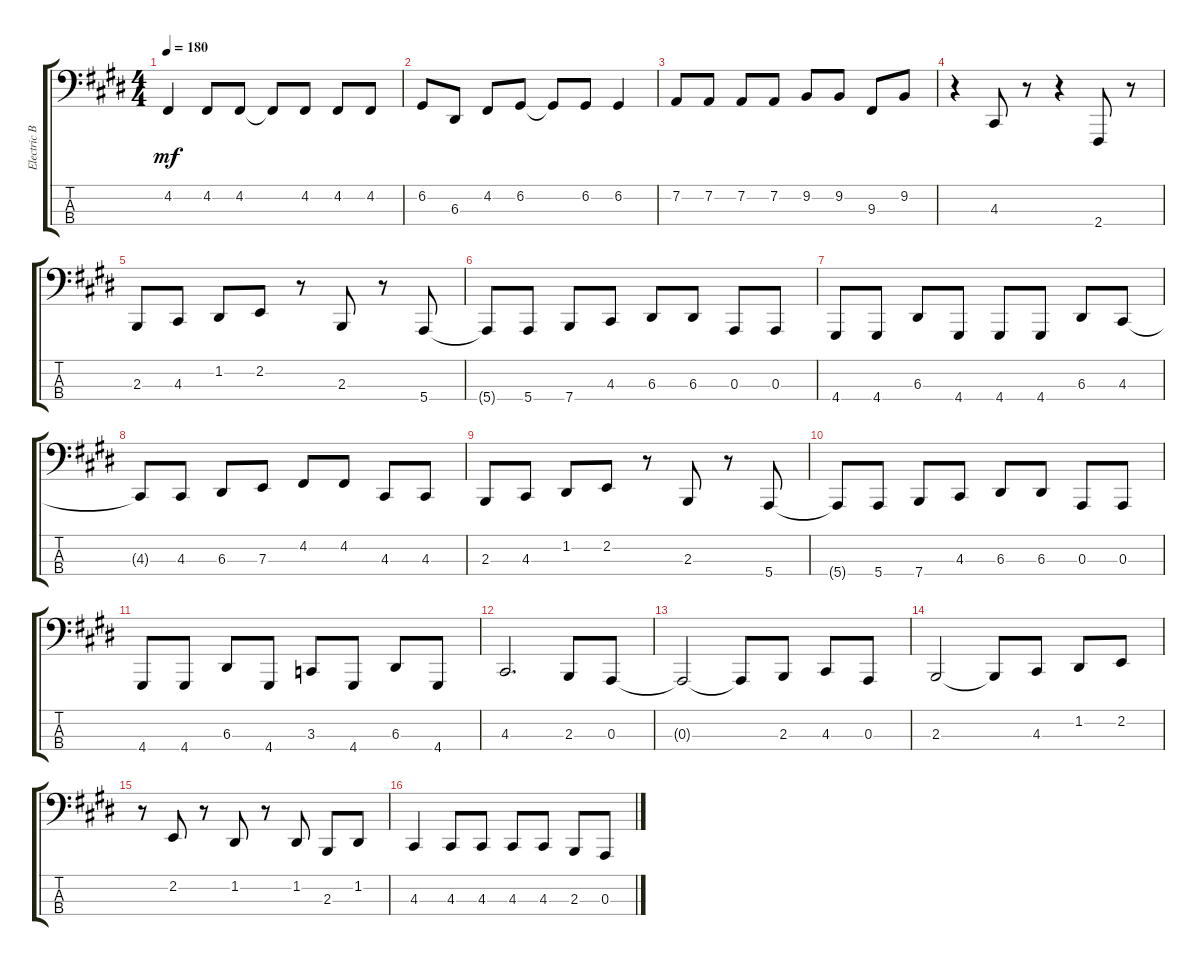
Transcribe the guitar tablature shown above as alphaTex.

\track ("Electric Bass" "Electric B") {instrument violin}
\staff {score tabs}
\tuning (G2 D2 A1 E1) {hide}
\ts (4 4)
\tempo 180
\clef f4
\ks e
4.2.4{dy mf} 4.2.8 4.2.8 4.2{t}.8 4.2.8 4.2.8 4.2.8 |
6.2.8 6.3.8 4.2.8 6.2.8 6.2{t}.8 6.2.8 6.2.4 |
7.2.8 7.2.8 7.2.8 7.2.8 9.2.8 9.2.8 9.3.8 9.2.8 |
r.4 4.3.8 r.8 r.4 2.4.8 r.8 |
2.3.8 4.3.8 1.2.8 2.2.8 r.8 2.3.8 r.8 5.4.8 |
5.4{t}.8 5.4.8 7.4.8 4.3.8 6.3.8 6.3.8 0.3.8 0.3.8 |
4.4.8 4.4.8 6.3.8 4.4.8 4.4.8 4.4.8 6.3.8 4.3.8 |
4.3{t}.8 4.3.8 6.3.8 7.3.8 4.2.8 4.2.8 4.3.8 4.3.8 |
2.3.8 4.3.8 1.2.8 2.2.8 r.8 2.3.8 r.8 5.4.8 |
5.4{t}.8 5.4.8 7.4.8 4.3.8 6.3.8 6.3.8 0.3.8 0.3.8 |
4.4.8 4.4.8 6.3.8 4.4.8 3.3.8 4.4.8 6.3.8 4.4.8 |
4.3.2{d} 2.3.8 0.3.8 |
0.3{t}.2 0.3{t}.8 2.3.8 4.3.8 0.3.8 |
2.3.2 2.3{t}.8 4.3.8 1.2.8 2.2.8 |
r.8 2.2.8 r.8 1.2.8 r.8 1.2.8 2.3.8 1.2.8 |
4.3.4 4.3.8 4.3.8 4.3.8 4.3.8 2.3.8 0.3.8
